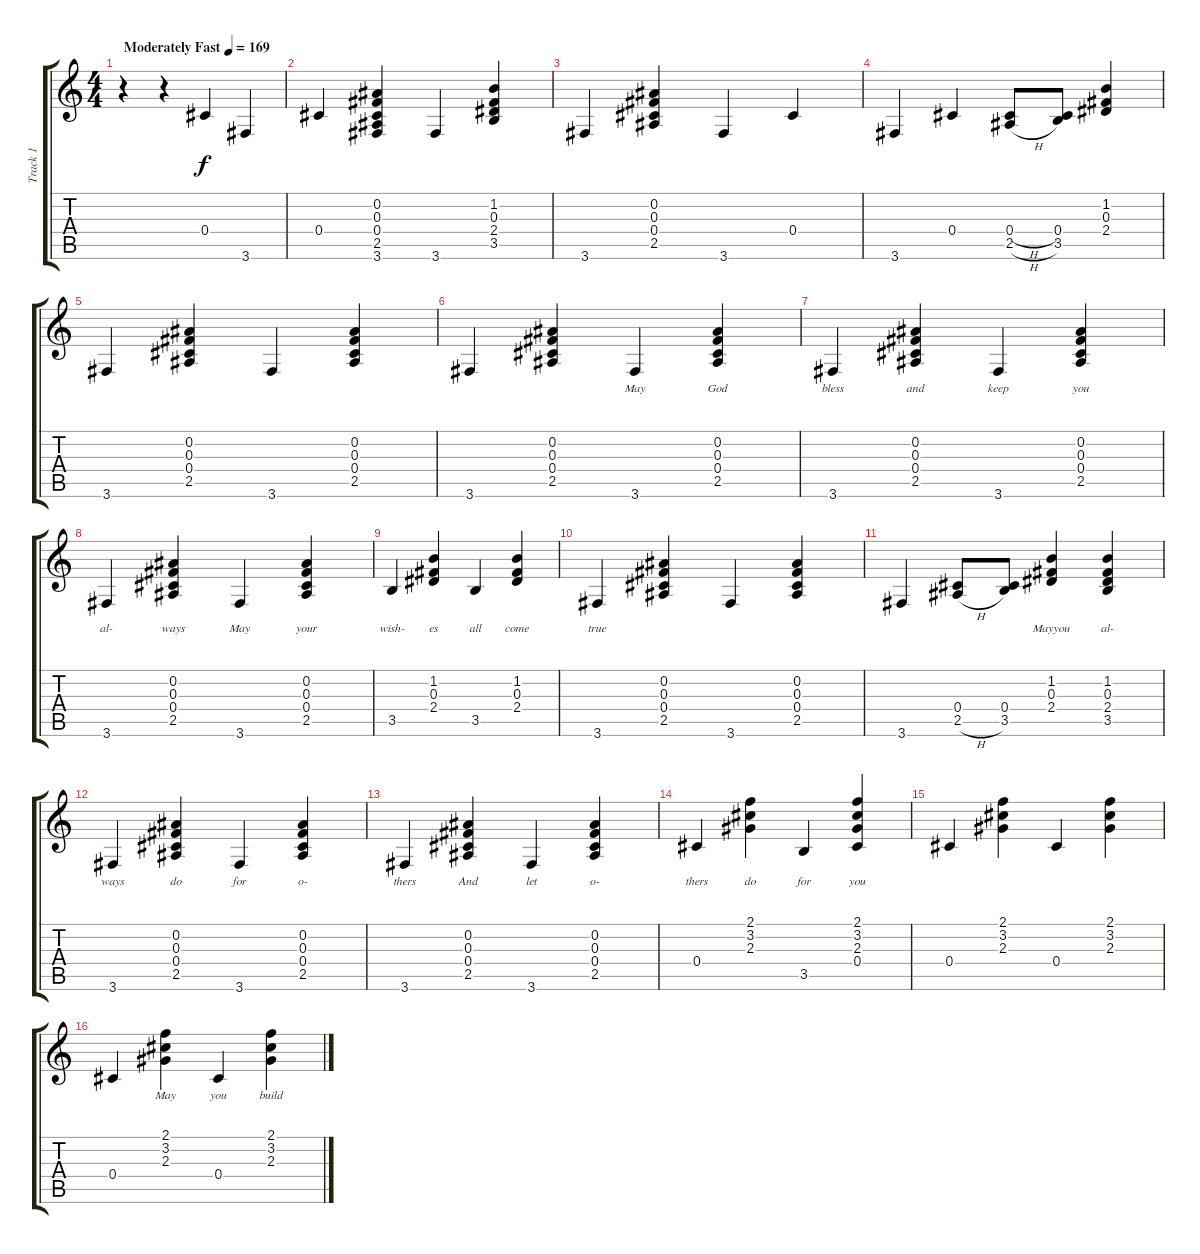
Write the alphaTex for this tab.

\track ("Track 1" "Track 1") {instrument acousticguitarnylon}
\staff {score tabs}
\tuning (Eb4 Bb3 Gb3 Db3 Ab2 Eb2) {hide}
\ts (4 4)
\tempo (169 "Moderately Fast")
\clef g2
\ks c
r.4{dy f instrument acousticguitarnylon} r.4 0.4.4 3.6.4 |
0.4.4 (0.2 0.3 0.4 2.5 3.6).4 3.6.4 (1.2 0.3 2.4 3.5).4 |
3.6.4 (0.2 0.3 0.4 2.5).4 3.6.4 0.4.4 |
3.6.4 0.4.4 (0.4{h} 2.5{h}).8 (0.4 3.5).8 (1.2 0.3 2.4).4 |
3.6.4 (0.2 0.3 0.4 2.5).4 3.6.4 (0.2 0.3 0.4 2.5).4 |
3.6.4{lyrics (0 "") lyrics (1 "") lyrics (2 "") lyrics (3 "") lyrics (4 "")} (0.2 0.3 0.4 2.5).4{lyrics (0 "") lyrics (1 "") lyrics (2 "") lyrics (3 "") lyrics (4 "")} 3.6.4{lyrics (0 "May") lyrics (1 "") lyrics (2 "") lyrics (3 "") lyrics (4 "")} (0.2 0.3 0.4 2.5).4{lyrics (0 "God") lyrics (1 "") lyrics (2 "") lyrics (3 "") lyrics (4 "")} |
3.6.4{lyrics (0 "bless") lyrics (1 "") lyrics (2 "") lyrics (3 "") lyrics (4 "")} (0.2 0.3 0.4 2.5).4{lyrics (0 "and") lyrics (1 "") lyrics (2 "") lyrics (3 "") lyrics (4 "")} 3.6.4{lyrics (0 "keep") lyrics (1 "") lyrics (2 "") lyrics (3 "") lyrics (4 "")} (0.2 0.3 0.4 2.5).4{lyrics (0 "you") lyrics (1 "") lyrics (2 "") lyrics (3 "") lyrics (4 "")} |
3.6.4{lyrics (0 "al-") lyrics (1 "") lyrics (2 "") lyrics (3 "") lyrics (4 "")} (0.2 0.3 0.4 2.5).4{lyrics (0 "ways") lyrics (1 "") lyrics (2 "") lyrics (3 "") lyrics (4 "")} 3.6.4{lyrics (0 "May") lyrics (1 "") lyrics (2 "") lyrics (3 "") lyrics (4 "")} (0.2 0.3 0.4 2.5).4{lyrics (0 "your") lyrics (1 "") lyrics (2 "") lyrics (3 "") lyrics (4 "")} |
3.5.4{lyrics (0 "wish-") lyrics (1 "") lyrics (2 "") lyrics (3 "") lyrics (4 "")} (1.2 0.3 2.4).4{lyrics (0 "es") lyrics (1 "") lyrics (2 "") lyrics (3 "") lyrics (4 "")} 3.5.4{lyrics (0 "all") lyrics (1 "") lyrics (2 "") lyrics (3 "") lyrics (4 "")} (1.2 0.3 2.4).4{lyrics (0 "come") lyrics (1 "") lyrics (2 "") lyrics (3 "") lyrics (4 "")} |
3.6.4{lyrics (0 "true") lyrics (1 "") lyrics (2 "") lyrics (3 "") lyrics (4 "")} (0.2 0.3 0.4 2.5).4{lyrics (0 "") lyrics (1 "") lyrics (2 "") lyrics (3 "") lyrics (4 "")} 3.6.4{lyrics (0 "") lyrics (1 "") lyrics (2 "") lyrics (3 "") lyrics (4 "")} (0.2 0.3 0.4 2.5).4{lyrics (0 "") lyrics (1 "") lyrics (2 "") lyrics (3 "") lyrics (4 "")} |
3.6.4{lyrics (0 "") lyrics (1 "") lyrics (2 "") lyrics (3 "") lyrics (4 "")} (0.4 2.5{h}).8{lyrics (0 "") lyrics (1 "") lyrics (2 "") lyrics (3 "") lyrics (4 "")} (0.4 3.5).8{lyrics (0 "") lyrics (1 "") lyrics (2 "") lyrics (3 "") lyrics (4 "")} (1.2 0.3 2.4).4{lyrics (0 "Mayyou") lyrics (1 "") lyrics (2 "") lyrics (3 "") lyrics (4 "")} (1.2 0.3 2.4 3.5).4{lyrics (0 "al-") lyrics (1 "") lyrics (2 "") lyrics (3 "") lyrics (4 "")} |
3.6.4{lyrics (0 "ways") lyrics (1 "") lyrics (2 "") lyrics (3 "") lyrics (4 "")} (0.2 0.3 0.4 2.5).4{lyrics (0 "do") lyrics (1 "") lyrics (2 "") lyrics (3 "") lyrics (4 "")} 3.6.4{lyrics (0 "for") lyrics (1 "") lyrics (2 "") lyrics (3 "") lyrics (4 "")} (0.2 0.3 0.4 2.5).4{lyrics (0 "o-") lyrics (1 "") lyrics (2 "") lyrics (3 "") lyrics (4 "")} |
3.6.4{lyrics (0 "thers") lyrics (1 "") lyrics (2 "") lyrics (3 "") lyrics (4 "")} (0.2 0.3 0.4 2.5).4{lyrics (0 "And") lyrics (1 "") lyrics (2 "") lyrics (3 "") lyrics (4 "")} 3.6.4{lyrics (0 "let") lyrics (1 "") lyrics (2 "") lyrics (3 "") lyrics (4 "")} (0.2 0.3 0.4 2.5).4{lyrics (0 "o-") lyrics (1 "") lyrics (2 "") lyrics (3 "") lyrics (4 "")} |
0.4.4{lyrics (0 "thers") lyrics (1 "") lyrics (2 "") lyrics (3 "") lyrics (4 "")} (2.1 3.2 2.3).4{lyrics (0 "do") lyrics (1 "") lyrics (2 "") lyrics (3 "") lyrics (4 "")} 3.5.4{lyrics (0 "for") lyrics (1 "") lyrics (2 "") lyrics (3 "") lyrics (4 "")} (2.1 3.2 2.3 0.4).4{lyrics (0 "you") lyrics (1 "") lyrics (2 "") lyrics (3 "") lyrics (4 "")} |
0.4.4{lyrics (0 "") lyrics (1 "") lyrics (2 "") lyrics (3 "") lyrics (4 "")} (2.1 3.2 2.3).4{lyrics (0 "") lyrics (1 "") lyrics (2 "") lyrics (3 "") lyrics (4 "")} 0.4.4{lyrics (0 "") lyrics (1 "") lyrics (2 "") lyrics (3 "") lyrics (4 "")} (2.1 3.2 2.3).4{lyrics (0 "") lyrics (1 "") lyrics (2 "") lyrics (3 "") lyrics (4 "")} |
0.4.4{lyrics (0 "") lyrics (1 "") lyrics (2 "") lyrics (3 "") lyrics (4 "")} (2.1 3.2 2.3).4{lyrics (0 "May") lyrics (1 "") lyrics (2 "") lyrics (3 "") lyrics (4 "")} 0.4.4{lyrics (0 "you") lyrics (1 "") lyrics (2 "") lyrics (3 "") lyrics (4 "")} (2.1 3.2 2.3).4{lyrics (0 "build") lyrics (1 "") lyrics (2 "") lyrics (3 "") lyrics (4 "")}
